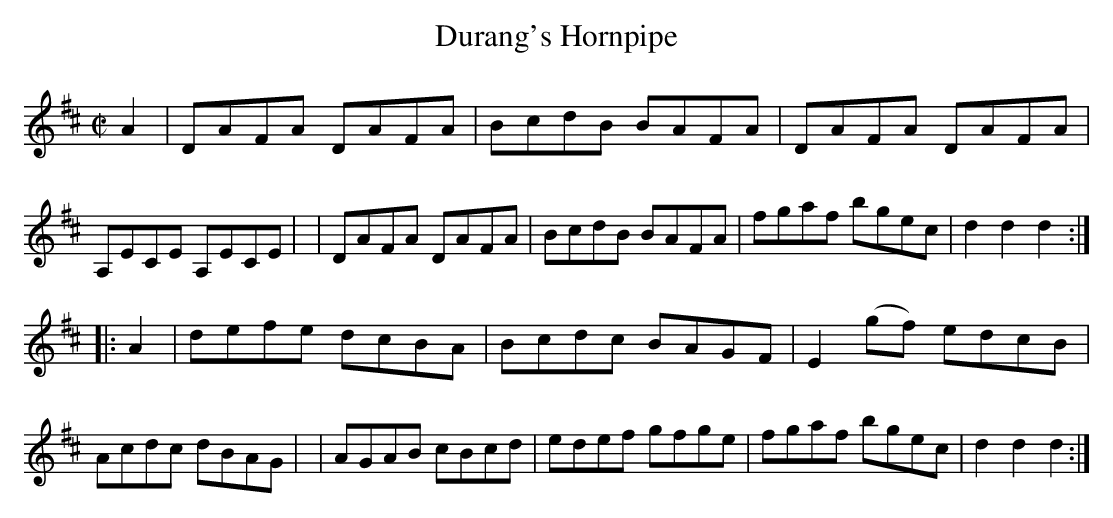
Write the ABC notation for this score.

X:1
T: Durang's Hornpipe
M: C|
L: 1/8
K: D
A2 \
| DAFA DAFA | BcdB BAFA | DAFA DAFA | A,ECE A,ECE |\
| DAFA DAFA | BcdB BAFA | fgaf bgec | d2d2d2 :|
|: A2 \
| defe dcBA | Bcdc BAGF | E2(gf) edcB | Acdc dBAG |\
| AGAB cBcd | edef gfge | fgaf bgec | d2d2d2 :|
